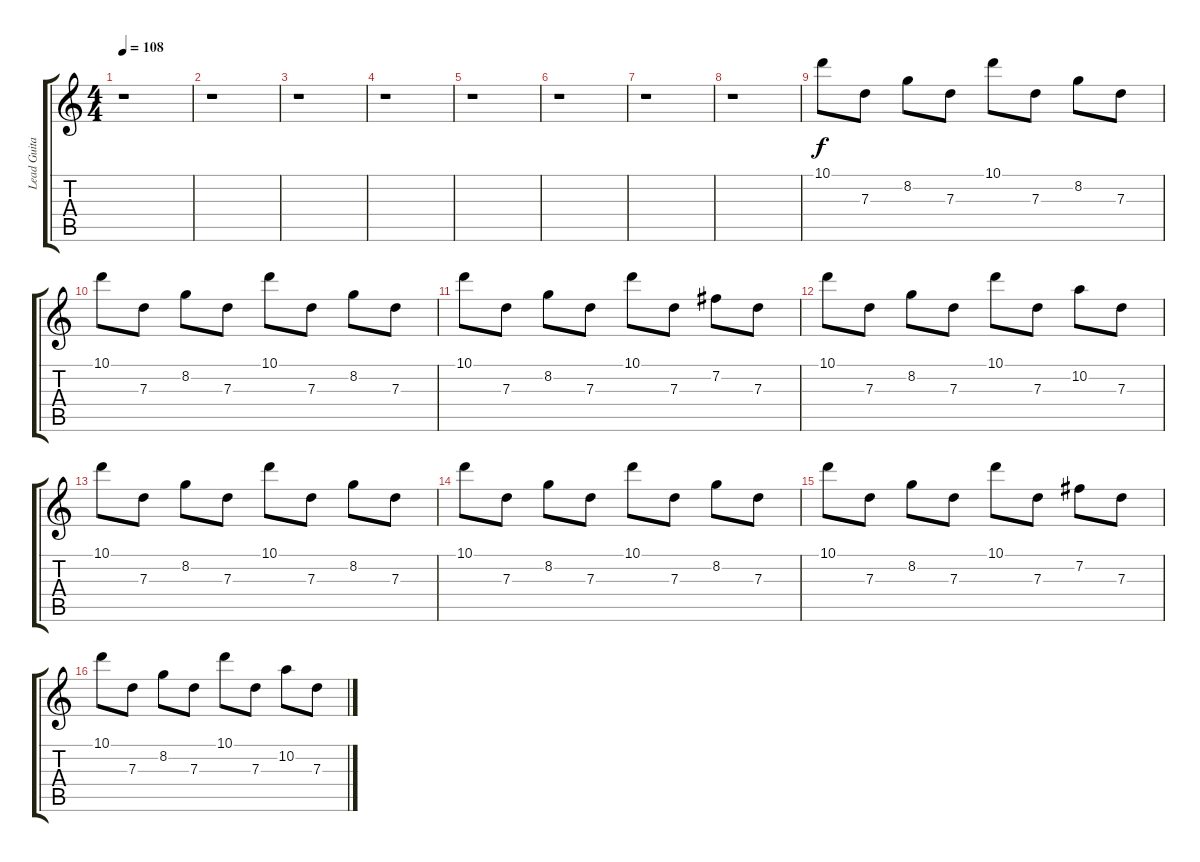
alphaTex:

\track ("Lead Guitar" "Lead Guita") {instrument distortionguitar}
\staff {score tabs}
\tuning (E4 B3 G3 D3 A2 E2) {hide}
\ts (4 4)
\tempo 108
\clef g2
\ks c
r.1{dy f} |
r.1 |
r.1 |
r.1 |
r.1 |
r.1 |
r.1 |
r.1 |
10.1.8{volume 10} 7.3.8 8.2.8 7.3.8 10.1.8 7.3.8 8.2.8 7.3.8 |
10.1.8 7.3.8 8.2.8 7.3.8 10.1.8 7.3.8 8.2.8 7.3.8 |
10.1.8 7.3.8 8.2.8 7.3.8 10.1.8 7.3.8 7.2.8 7.3.8 |
10.1.8 7.3.8 8.2.8 7.3.8 10.1.8 7.3.8 10.2.8 7.3.8 |
10.1.8 7.3.8 8.2.8 7.3.8 10.1.8 7.3.8 8.2.8 7.3.8 |
10.1.8 7.3.8 8.2.8 7.3.8 10.1.8 7.3.8 8.2.8 7.3.8 |
10.1.8 7.3.8 8.2.8 7.3.8 10.1.8 7.3.8 7.2.8 7.3.8 |
10.1.8 7.3.8 8.2.8 7.3.8 10.1.8 7.3.8 10.2.8 7.3.8
